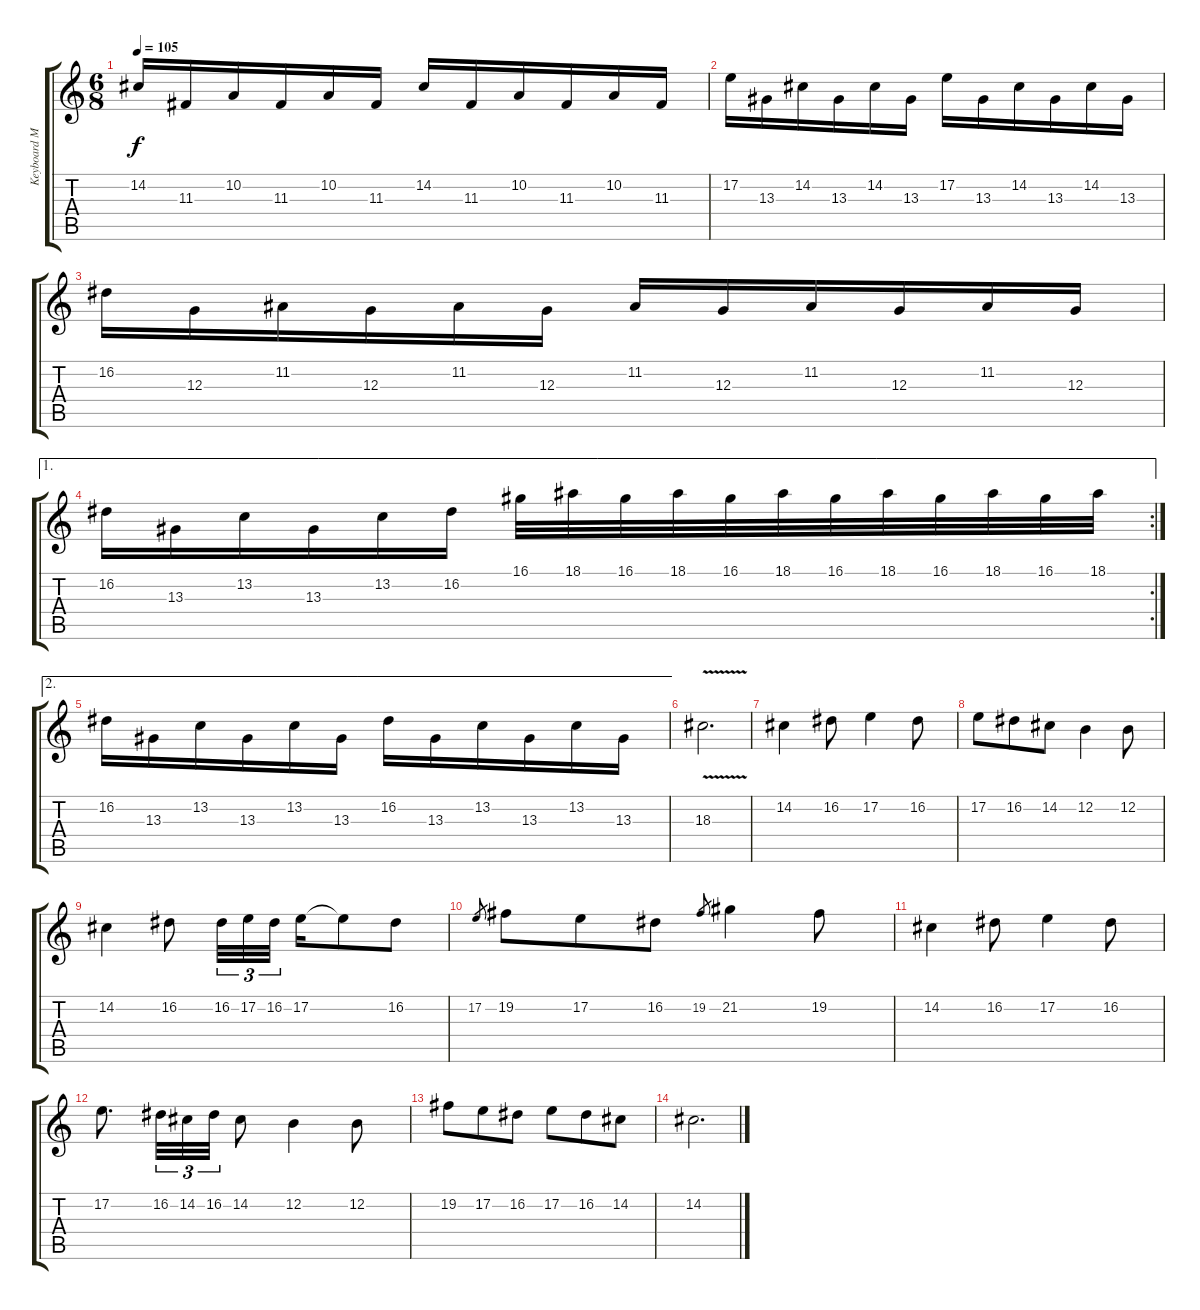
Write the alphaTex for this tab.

\track ("Keyboard Martijn Spierenburg" "Keyboard M") {instrument synthvoice}
\staff {score tabs}
\tuning (E4 B3 G3 D3 A2 E2) {hide}
\ts (6 8)
\tempo 105
\clef g2
\ks c
14.2.16{dy f} 11.3.16 10.2.16 11.3.16 10.2.16 11.3.16 14.2.16 11.3.16 10.2.16 11.3.16 10.2.16 11.3.16 |
17.2.16 13.3.16 14.2.16 13.3.16 14.2.16 13.3.16 17.2.16 13.3.16 14.2.16 13.3.16 14.2.16 13.3.16 |
16.2.16 12.3.16 11.2.16 12.3.16 11.2.16 12.3.16 11.2.16 12.3.16 11.2.16 12.3.16 11.2.16 12.3.16 |
\ae 1
\rc 2
16.2.16 13.3.16 13.2.16 13.3.16 13.2.16 16.2.16 16.1.32 18.1.32 16.1.32 18.1.32 16.1.32 18.1.32 16.1.32 18.1.32 16.1.32 18.1.32 16.1.32 18.1.32 |
\ae 2
16.2.16 13.3.16 13.2.16 13.3.16 13.2.16 13.3.16 16.2.16 13.3.16 13.2.16 13.3.16 13.2.16 13.3.16 |
18.3{v}.2{d} |
14.2.4{volume 10} 16.2.8 17.2.4 16.2.8 |
17.2.8 16.2.8 14.2.8 12.2.4 12.2.8 |
14.2.4 16.2.8 16.2.32{tu (3 2)} 17.2.32{tu (3 2)} 16.2.32{tu (3 2) beam splitsecondary} 17.2.16 17.2{t}.8 16.2.8 |
17.2.8{gr} 19.2.8 17.2.8 16.2.8 19.2.8{gr} 21.2.4 19.2.8 |
14.2.4 16.2.8 17.2.4 16.2.8 |
17.2.8{d} 16.2.32{tu (3 2)} 14.2.32{tu (3 2)} 16.2.32{tu (3 2)} 14.2.8 12.2.4 12.2.8 |
19.2.8 17.2.8 16.2.8 17.2.8 16.2.8 14.2.8 |
14.2.2{d}
